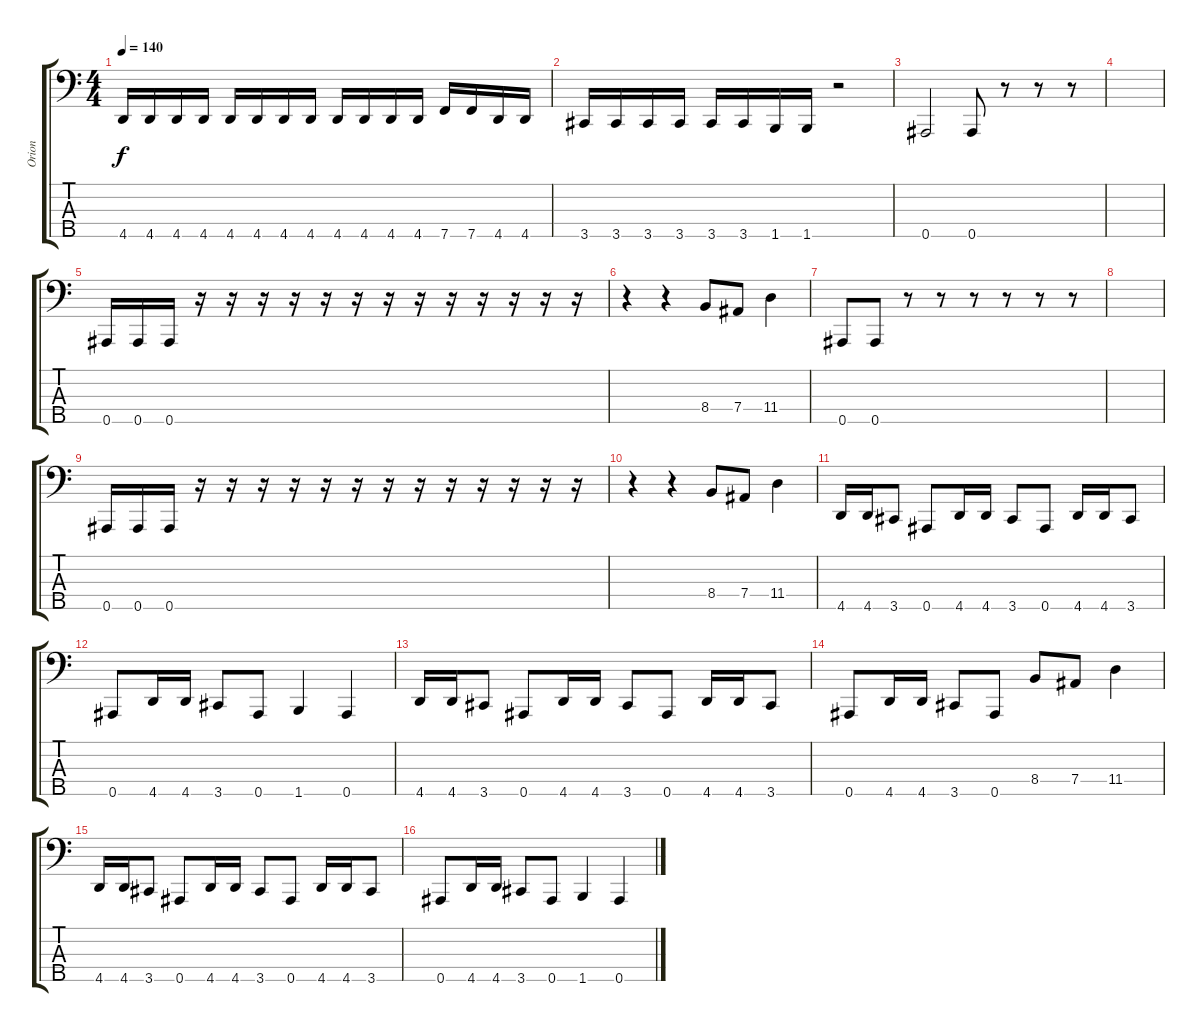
\track ("Orion" "Orion") {instrument electricbassfinger}
\staff {score tabs}
\tuning (Gb2 Db2 Ab1 Eb1 Bb0) {hide}
\ts (4 4)
\tempo 140
\clef f4
\ks c
4.5.16{dy f} 4.5.16 4.5.16 4.5.16 4.5.16 4.5.16 4.5.16 4.5.16 4.5.16 4.5.16 4.5.16 4.5.16 7.5.16 7.5.16 4.5.16 4.5.16 |
3.5.16 3.5.16 3.5.16 3.5.16 3.5.16 3.5.16 1.5.16 1.5.16 r.2 |
0.5.2 0.5.8 r.8 r.8 r.8 |
|
0.5.16 0.5.16 0.5.16 r.16 r.16 r.16 r.16 r.16 r.16 r.16 r.16 r.16 r.16 r.16 r.16 r.16 |
r.4 r.4 8.4.8 7.4.8 11.4.4 |
0.5.8 0.5.8 r.8 r.8 r.8 r.8 r.8 r.8 |
|
0.5.16 0.5.16 0.5.16 r.16 r.16 r.16 r.16 r.16 r.16 r.16 r.16 r.16 r.16 r.16 r.16 r.16 |
r.4 r.4 8.4.8 7.4.8 11.4.4 |
4.5.16 4.5.16 3.5.8 0.5.8 4.5.16 4.5.16 3.5.8 0.5.8 4.5.16 4.5.16 3.5.8 |
0.5.8 4.5.16 4.5.16 3.5.8 0.5.8 1.5.4 0.5.4 |
4.5.16 4.5.16 3.5.8 0.5.8 4.5.16 4.5.16 3.5.8 0.5.8 4.5.16 4.5.16 3.5.8 |
0.5.8 4.5.16 4.5.16 3.5.8 0.5.8 8.4.8 7.4.8 11.4.4 |
4.5.16 4.5.16 3.5.8 0.5.8 4.5.16 4.5.16 3.5.8 0.5.8 4.5.16 4.5.16 3.5.8 |
0.5.8 4.5.16 4.5.16 3.5.8 0.5.8 1.5.4 0.5.4
